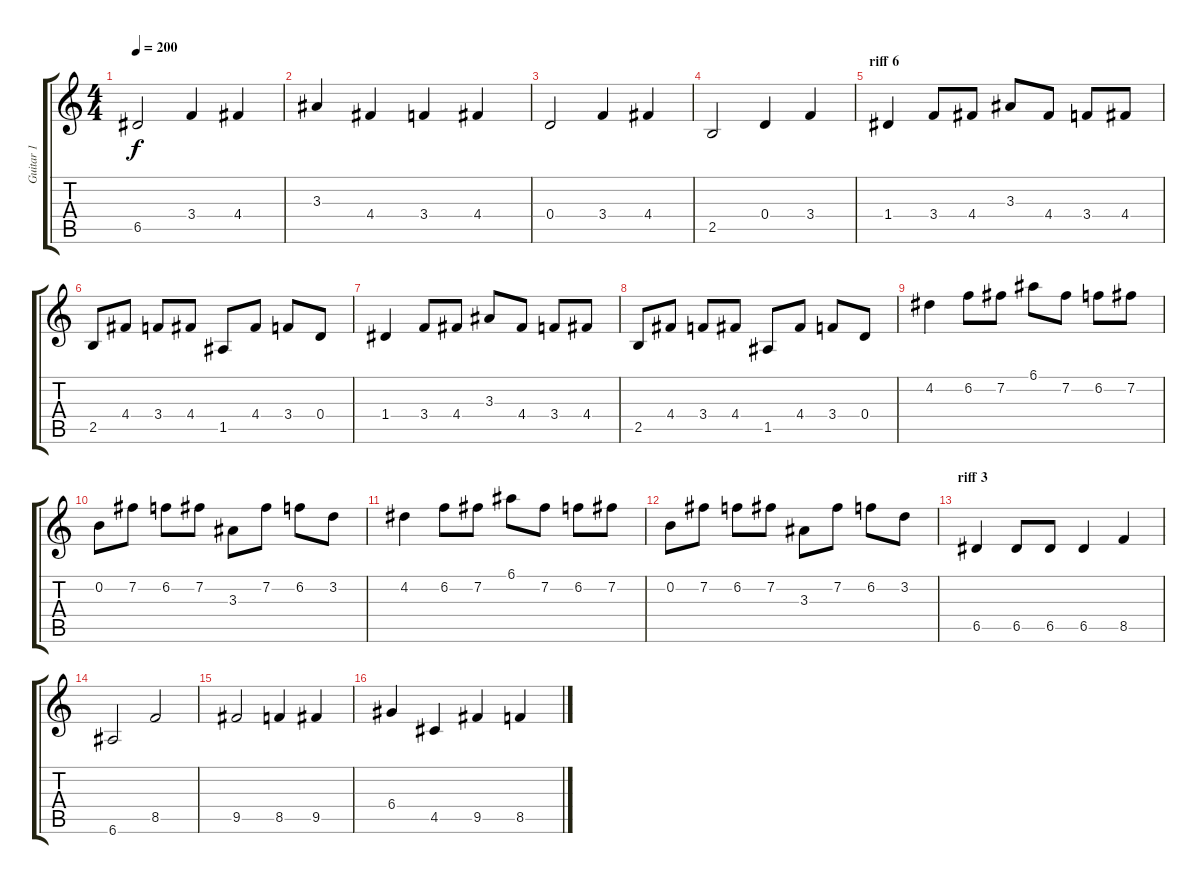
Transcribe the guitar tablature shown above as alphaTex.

\track ("Guitar 1" "Guitar 1") {instrument distortionguitar}
\staff {score tabs}
\tuning (E4 B3 G3 D3 A2 E2) {hide}
\ts (4 4)
\tempo 200
\clef g2
\ks c
6.5.2{dy f} 3.4.4 4.4.4 |
3.3.4 4.4.4 3.4.4 4.4.4 |
0.4.2 3.4.4 4.4.4 |
2.5.2 0.4.4 3.4.4 |
\section ("" "riff 6")
1.4.4 3.4.8 4.4.8 3.3.8 4.4.8 3.4.8 4.4.8 |
2.5.8 4.4.8 3.4.8 4.4.8 1.5.8 4.4.8 3.4.8 0.4.8 |
1.4.4 3.4.8 4.4.8 3.3.8 4.4.8 3.4.8 4.4.8 |
2.5.8 4.4.8 3.4.8 4.4.8 1.5.8 4.4.8 3.4.8 0.4.8 |
4.2.4 6.2.8 7.2.8 6.1.8 7.2.8 6.2.8 7.2.8 |
0.2.8 7.2.8 6.2.8 7.2.8 3.3.8 7.2.8 6.2.8 3.2.8 |
4.2.4 6.2.8 7.2.8 6.1.8 7.2.8 6.2.8 7.2.8 |
0.2.8 7.2.8 6.2.8 7.2.8 3.3.8 7.2.8 6.2.8 3.2.8 |
\section ("" "riff 3")
6.5.4 6.5.8 6.5.8 6.5.4 8.5.4 |
6.6.2 8.5.2 |
9.5.2 8.5.4 9.5.4 |
6.4.4 4.5.4 9.5.4 8.5.4
